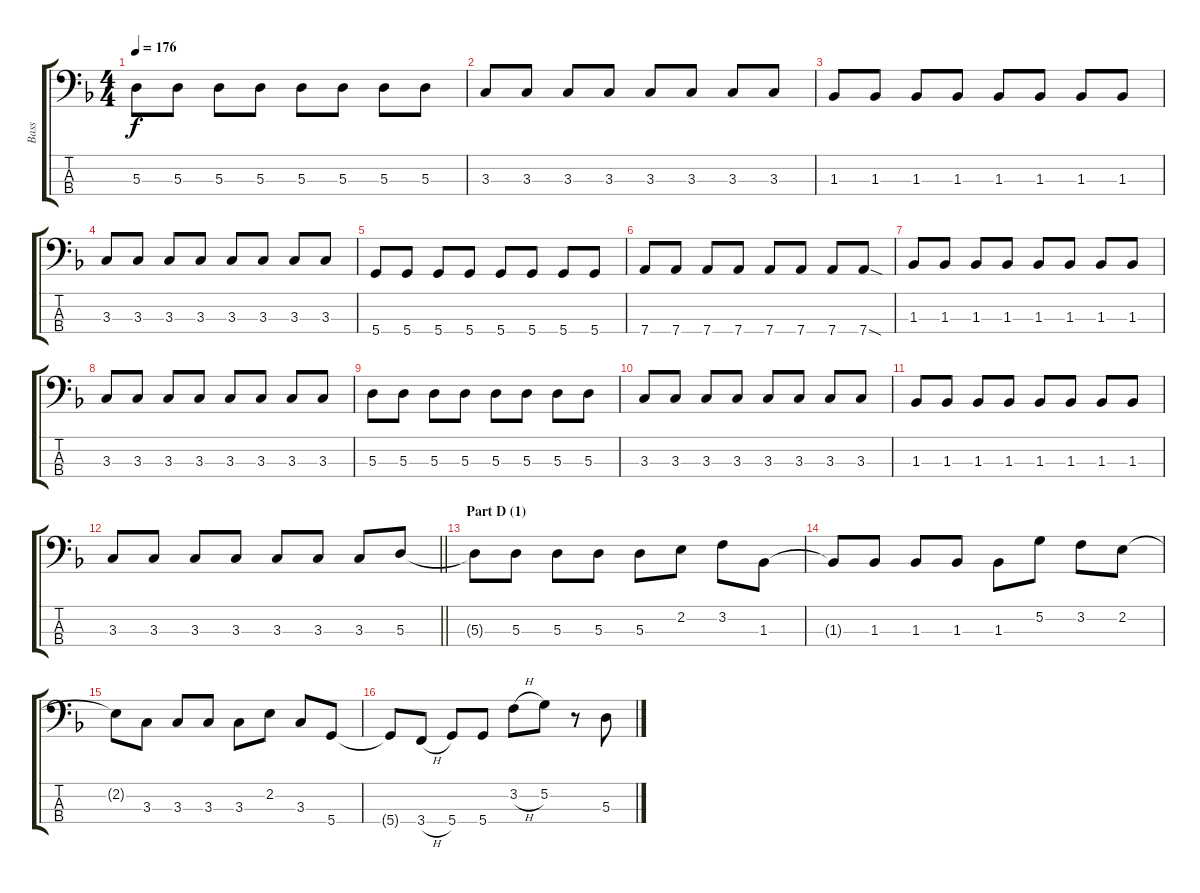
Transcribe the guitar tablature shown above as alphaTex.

\track ("Bass" "Bass") {instrument electricbasspick}
\staff {score tabs}
\tuning (G2 D2 A1 D1) {hide}
\ts (4 4)
\tempo 176
\clef f4
\ks f
5.3.8{dy f} 5.3.8 5.3.8 5.3.8 5.3.8 5.3.8 5.3.8 5.3.8 |
3.3.8 3.3.8 3.3.8 3.3.8 3.3.8 3.3.8 3.3.8 3.3.8 |
1.3.8 1.3.8 1.3.8 1.3.8 1.3.8 1.3.8 1.3.8 1.3.8 |
3.3.8 3.3.8 3.3.8 3.3.8 3.3.8 3.3.8 3.3.8 3.3.8 |
5.4.8 5.4.8 5.4.8 5.4.8 5.4.8 5.4.8 5.4.8 5.4.8 |
7.4.8 7.4.8 7.4.8 7.4.8 7.4.8 7.4.8 7.4.8 7.4{sod}.8 |
1.3.8 1.3.8 1.3.8 1.3.8 1.3.8 1.3.8 1.3.8 1.3.8 |
3.3.8 3.3.8 3.3.8 3.3.8 3.3.8 3.3.8 3.3.8 3.3.8 |
5.3.8 5.3.8 5.3.8 5.3.8 5.3.8 5.3.8 5.3.8 5.3.8 |
3.3.8 3.3.8 3.3.8 3.3.8 3.3.8 3.3.8 3.3.8 3.3.8 |
1.3.8 1.3.8 1.3.8 1.3.8 1.3.8 1.3.8 1.3.8 1.3.8 |
\barLineRight lightlight
3.3.8 3.3.8 3.3.8 3.3.8 3.3.8 3.3.8 3.3.8 5.3.8 |
\section ("" "Part D (1)")
5.3{t}.8 5.3.8 5.3.8 5.3.8 5.3.8 2.2.8 3.2.8 1.3.8 |
1.3{t}.8 1.3.8 1.3.8 1.3.8 1.3.8 5.2.8 3.2.8 2.2.8 |
2.2{t}.8 3.3.8 3.3.8 3.3.8 3.3.8 2.2.8 3.3.8 5.4.8 |
5.4{t}.8 3.4{h}.8 5.4.8 5.4.8 3.2{h}.8 5.2.8 r.8 5.3.8
